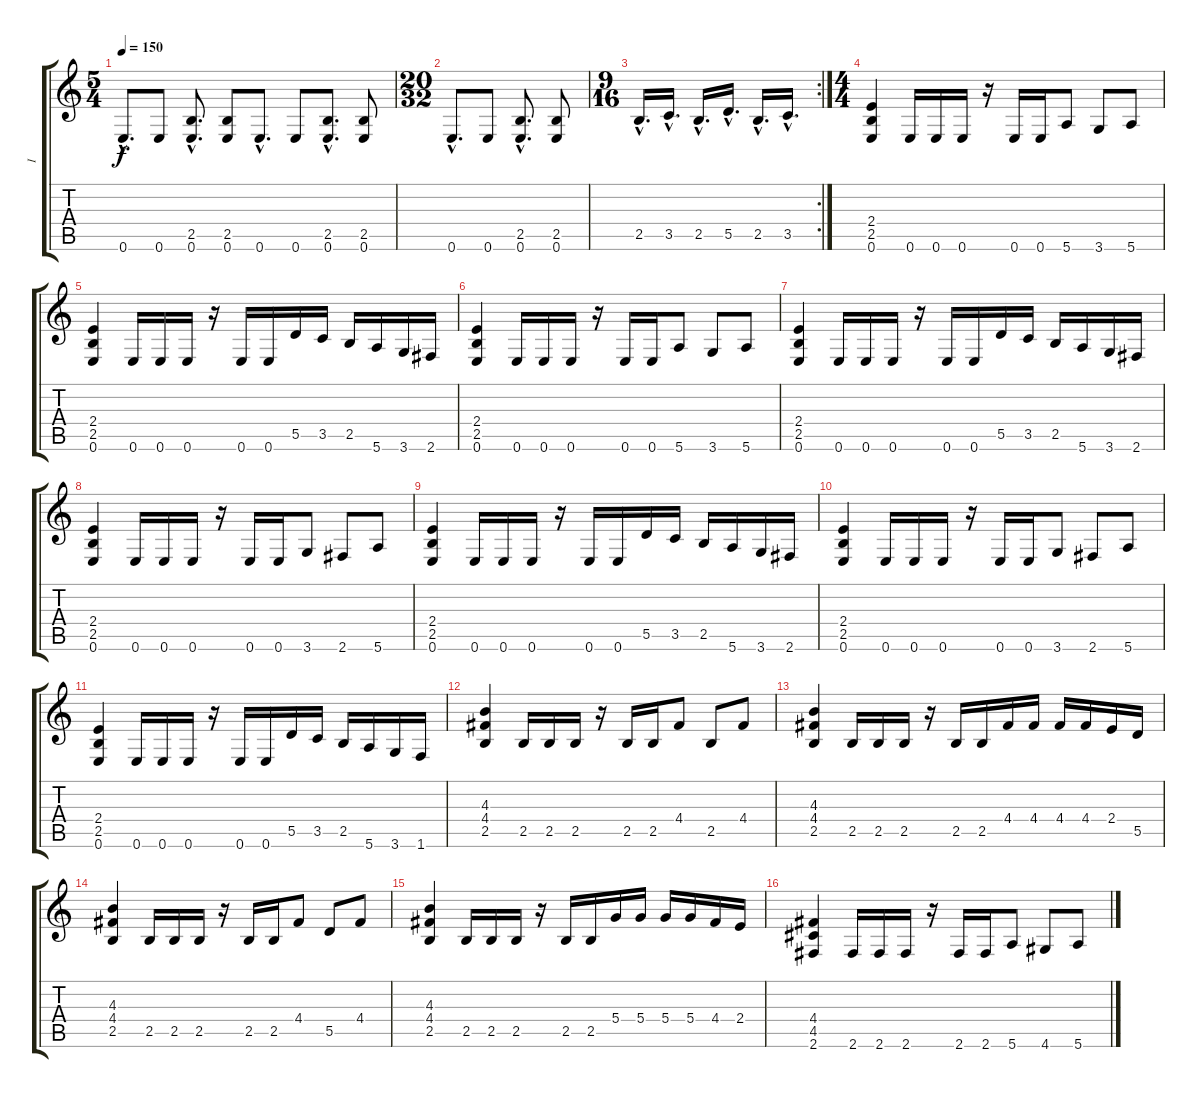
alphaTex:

\track ("I" "I") {instrument distortionguitar}
\staff {score tabs}
\tuning (E4 B3 G3 D3 A2 E2) {hide}
\ts (5 4)
\tempo 150
\clef g2
\ks c
0.6{hac}.8{d dy f} 0.6.8 (2.5{hac} 0.6{hac}).8{d} (2.5 0.6).8 0.6{hac}.8{d} 0.6.8 (2.5{hac} 0.6{hac}).8{d} (2.5 0.6).8 |
\ts (20 32)
0.6{hac}.8{d} 0.6.8 (2.5{hac} 0.6{hac}).8{d} (2.5 0.6).8 |
\rc 2
\ts (9 16)
2.5{hac}.16{d} 3.5{hac}.16{d} 2.5{hac}.16{d} 5.5{hac}.16{d} 2.5{hac}.16{d} 3.5{hac}.16{d} |
\ts (4 4)
(2.4 2.5 0.6).4 0.6.16 0.6.16 0.6.16 r.16 0.6.16 0.6.16 5.6.8 3.6.8 5.6.8 |
(2.4 2.5 0.6).4 0.6.16 0.6.16 0.6.16 r.16 0.6.16 0.6.16 5.5.16 3.5.16 2.5.16 5.6.16 3.6.16 2.6.16 |
(2.4 2.5 0.6).4 0.6.16 0.6.16 0.6.16 r.16 0.6.16 0.6.16 5.6.8 3.6.8 5.6.8 |
(2.4 2.5 0.6).4 0.6.16 0.6.16 0.6.16 r.16 0.6.16 0.6.16 5.5.16 3.5.16 2.5.16 5.6.16 3.6.16 2.6.16 |
(2.4 2.5 0.6).4 0.6.16 0.6.16 0.6.16 r.16 0.6.16 0.6.16 3.6.8 2.6.8 5.6.8 |
(2.4 2.5 0.6).4 0.6.16 0.6.16 0.6.16 r.16 0.6.16 0.6.16 5.5.16 3.5.16 2.5.16 5.6.16 3.6.16 2.6.16 |
(2.4 2.5 0.6).4 0.6.16 0.6.16 0.6.16 r.16 0.6.16 0.6.16 3.6.8 2.6.8 5.6.8 |
(2.4 2.5 0.6).4 0.6.16 0.6.16 0.6.16 r.16 0.6.16 0.6.16 5.5.16 3.5.16 2.5.16 5.6.16 3.6.16 1.6.16 |
(4.3 4.4 2.5).4 2.5.16 2.5.16 2.5.16 r.16 2.5.16 2.5.16 4.4.8 2.5.8 4.4.8 |
(4.3 4.4 2.5).4 2.5.16 2.5.16 2.5.16 r.16 2.5.16 2.5.16 4.4.16 4.4.16 4.4.16 4.4.16 2.4.16 5.5.16 |
(4.3 4.4 2.5).4 2.5.16 2.5.16 2.5.16 r.16 2.5.16 2.5.16 4.4.8 5.5.8 4.4.8 |
(4.3 4.4 2.5).4 2.5.16 2.5.16 2.5.16 r.16 2.5.16 2.5.16 5.4.16 5.4.16 5.4.16 5.4.16 4.4.16 2.4.16 |
(4.4 4.5 2.6).4 2.6.16 2.6.16 2.6.16 r.16 2.6.16 2.6.16 5.6.8 4.6.8 5.6.8
